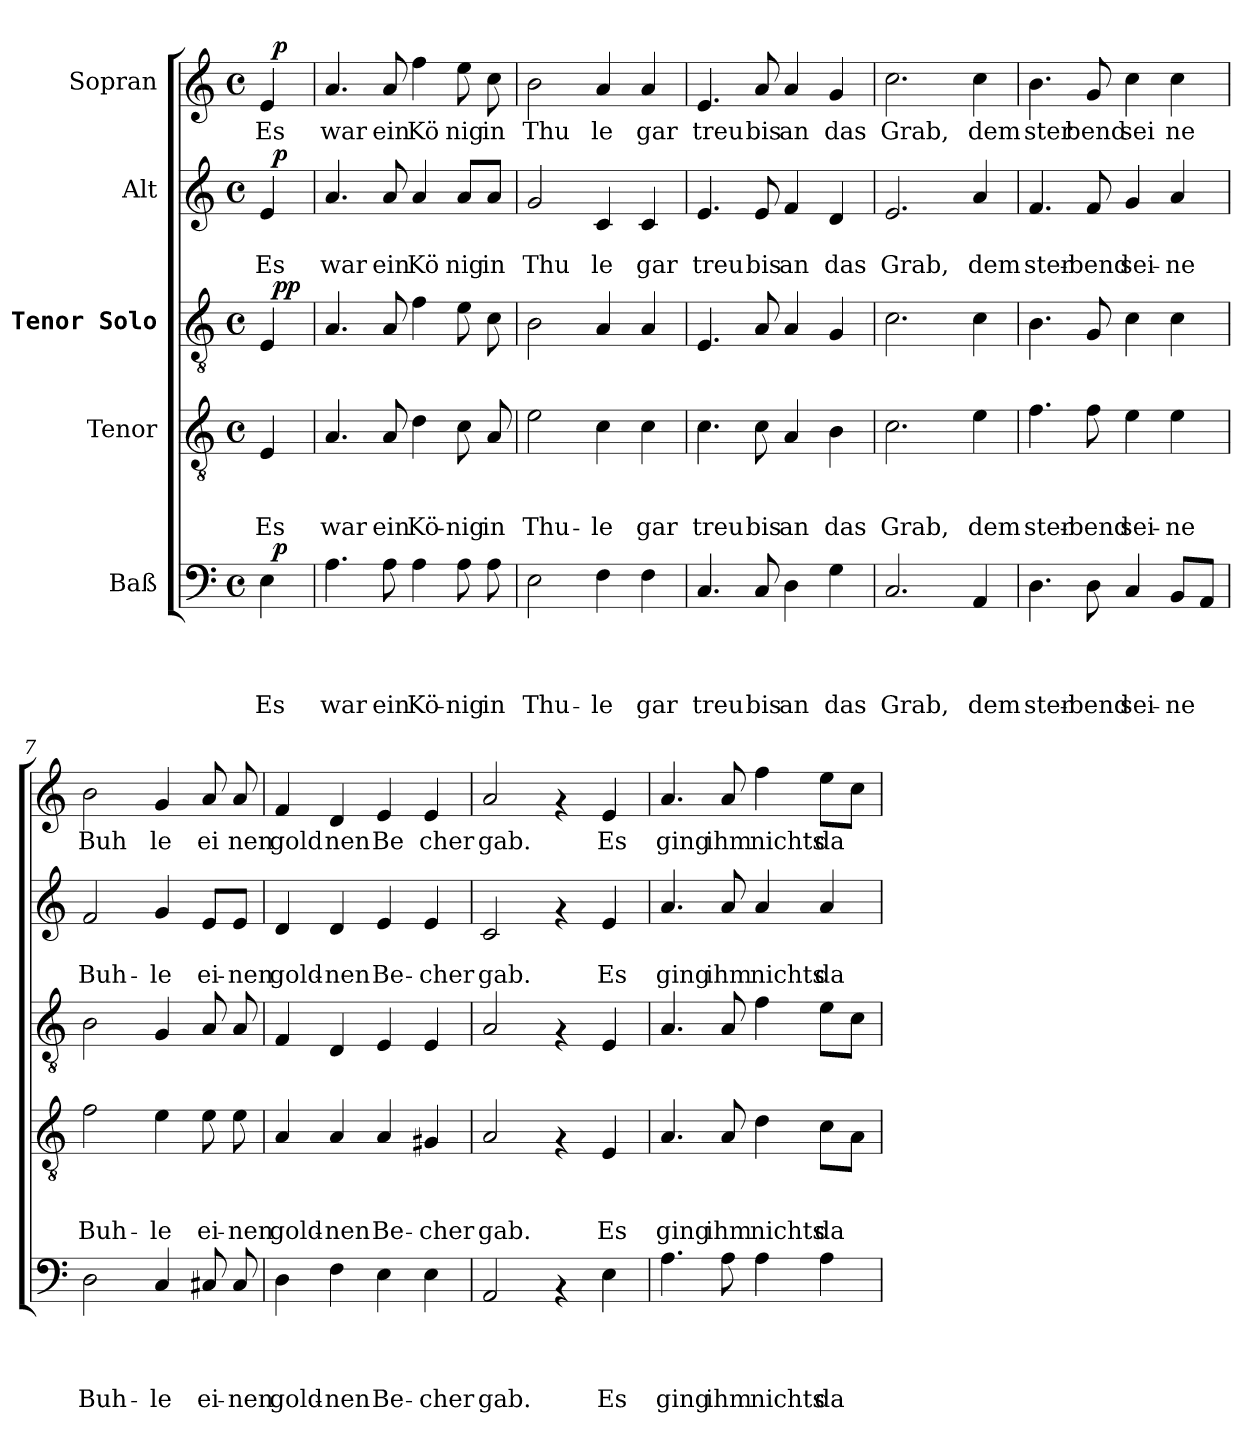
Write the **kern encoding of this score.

**kern	**text	**text	**text	**text	**dynam	**kern	**text	**text	**text	**kern	**dynam	**kern	**text	**text	**dynam	**kern	**text	**dynam
*part5	*part5	*part5	*part5	*part5	*part5	*part4	*part4	*part4	*part4	*part3	*part3	*part2	*part2	*part2	*part2	*part1	*part1	*part1
*staff5	*staff5	*staff5	*staff5	*staff5	*staff5	*staff4	*staff4	*staff4	*staff4	*staff3	*staff3	*staff2	*staff2	*staff2	*staff2	*staff1	*staff1	*staff1
*I"Baß	*	*	*	*	*	*I"Tenor	*	*	*	*I"✼ Tenor Solo	*	*I"Alt	*	*	*	*I"Sopran	*	*
*clefF4	*	*	*	*	*	*clefGv2	*	*	*	*clefGv2	*	*clefG2	*	*	*	*clefG2	*	*
*k[]	*	*	*	*	*	*k[]	*	*	*	*k[]	*	*k[]	*	*	*	*k[]	*	*
*C:	*	*	*	*	*	*C:	*	*	*	*C:	*	*C:	*	*	*	*C:	*	*
*M4/4	*	*	*	*	*	*M4/4	*	*	*	*M4/4	*	*M4/4	*	*	*	*M4/4	*	*
*met(c)	*	*	*	*	*	*met(c)	*	*	*	*met(c)	*	*met(c)	*	*	*	*met(c)	*	*
=1	=1	=1	=1	=1	=1	=1	=1	=1	=1	=1	=1	=1	=1	=1	=1	=1	=1	=1
!	!	!	!	!	!	!	!	!	!	!	!	!	!	!	!	!LO:TX:a:t=Langsam, ernst. [Grave.]	!	!
!	!	!	!	!LO:LY:a	!	!	!	!	!LO:LY:b	!	!	!	!	!LO:LY:b	!	!	!LO:LY:b	!
*^	*	*	*	*	*	*	*	*	*	*^	*	*^	*	*	*	*^	*	*
4E\	32ryy	.	.	.	Es	.	4E/	.	.	Es	4E/	32ryy	.	4e/	32ryy	.	Es	.	4e/	32ryy	Es	.
!	!	!	!	!	!	!LO:DY:a	!	!	!	!	!	!	!LO:DY:a	!	!	!	!	!	!	!	!	!
!	!	!	!	!	!	!	!	!	!	!	!	!	!LO:DY:n=1:b	!	!	!	!	!LO:DY:a	!	!	!	!LO:DY:a
.	8..ryy	.	.	.	.	p	.	.	.	.	.	8..ryy	p p	.	8..ryy	.	.	p	.	8..ryy	.	p
=2	=2	=2	=2	=2	=2	=2	=2	=2	=2	=2	=2	=2	=2	=2	=2	=2	=2	=2	=2	=2	=2	=2
!	!	!	!	!	!LO:LY:a	!	!	!	!	!LO:LY:b	!	!	!	!	!	!	!LO:LY:b	!	!	!	!LO:LY:b	!
*	*	*	*	*	*	*	*	*	*	*	*v	*v	*	*	*	*	*	*	*v	*v	*	*
*v	*v	*	*	*	*	*	*	*	*	*	*	*	*v	*v	*	*	*	*	*	*
4.A\	.	.	.	war	.	4.A/	.	.	war	4.A/	.	4.a/	.	war	.	4.a/	war	.
!	!	!	!	!LO:LY:a	!	!	!	!	!LO:LY:b	!	!	!	!	!LO:LY:b	!	!	!LO:LY:b	!
8A\	.	.	.	ein	.	8A/	.	.	ein	8A/	.	8a/	.	ein	.	8a/	ein	.
!	!	!	!	!LO:LY:a	!	!	!	!	!LO:LY:b	!	!	!	!	!LO:LY:b	!	!	!LO:LY:b	!
4A\	.	.	.	Kö-	.	4d\	.	.	Kö-	4f\	.	4a/	.	Kö	.	4ff\	Kö	.
!	!	!	!	!LO:LY:a	!	!	!	!	!LO:LY:b	!	!	!	!	!LO:LY:b	!	!	!LO:LY:b	!
8A\	.	.	.	-nig	.	8c\	.	.	-nig	8e\	.	8a/L	.	nig	.	8ee\	nig	.
!	!	!	!	!LO:LY:a	!	!	!	!	!LO:LY:b	!	!	!	!	!LO:LY:b	!	!	!LO:LY:b	!
8A\	.	.	.	in	.	8A/	.	.	in	8c\	.	8a/J	.	in	.	8cc\	in	.
=3	=3	=3	=3	=3	=3	=3	=3	=3	=3	=3	=3	=3	=3	=3	=3	=3	=3	=3
!	!	!	!	!LO:LY:a	!	!	!	!	!LO:LY:b	!	!	!	!	!LO:LY:b	!	!	!LO:LY:b	!
2E\	.	.	.	Thu-	.	2e\	.	.	Thu-	2B\	.	2g/	.	Thu	.	2b\	Thu	.
!	!	!	!	!LO:LY:a	!	!	!	!	!LO:LY:b	!	!	!	!	!LO:LY:b	!	!	!LO:LY:b	!
4F\	.	.	.	-le	.	4c\	.	.	-le	4A/	.	4c/	.	le	.	4a/	le	.
!	!	!	!	!LO:LY:a	!	!	!	!	!LO:LY:b	!	!	!	!	!LO:LY:b	!	!	!LO:LY:b	!
4F\	.	.	.	gar	.	4c\	.	.	gar	4A/	.	4c/	.	gar	.	4a/	gar	.
=4	=4	=4	=4	=4	=4	=4	=4	=4	=4	=4	=4	=4	=4	=4	=4	=4	=4	=4
!	!	!	!	!LO:LY:a	!	!	!	!	!LO:LY:b	!	!	!	!	!LO:LY:b	!	!	!LO:LY:b	!
4.C/	.	.	.	treu	.	4.c\	.	.	treu	4.E/	.	4.e/	.	treu	.	4.e/	treu	.
!	!	!	!	!LO:LY:a	!	!	!	!	!LO:LY:b	!	!	!	!	!LO:LY:b	!	!	!LO:LY:b	!
8C/	.	.	.	bis	.	8c\	.	.	bis	8A/	.	8e/	.	bis	.	8a/	bis	.
!	!	!	!	!LO:LY:a	!	!	!	!	!LO:LY:b	!	!	!	!	!LO:LY:b	!	!	!LO:LY:b	!
4D\	.	.	.	an	.	4A/	.	.	an	4A/	.	4f/	.	an	.	4a/	an	.
!	!	!	!	!LO:LY:a	!	!	!	!	!LO:LY:b	!	!	!	!	!LO:LY:b	!	!	!LO:LY:b	!
4G\	.	.	.	das	.	4B\	.	.	das	4G/	.	4d/	.	das	.	4g/	das	.
=5	=5	=5	=5	=5	=5	=5	=5	=5	=5	=5	=5	=5	=5	=5	=5	=5	=5	=5
!	!	!	!	!LO:LY:a	!	!	!	!	!LO:LY:b	!	!	!	!	!LO:LY:b	!	!	!LO:LY:b	!
2.C/	.	.	.	Grab,	.	2.c\	.	.	Grab,	2.c\	.	2.e/	.	Grab,	.	2.cc\	Grab,	.
!	!	!	!	!LO:LY:a	!	!	!	!	!LO:LY:b	!	!	!	!	!LO:LY:b	!	!	!LO:LY:b	!
4AA/	.	.	.	dem	.	4e\	.	.	dem	4c\	.	4a/	.	dem	.	4cc\	dem	.
!!LO:LB:g=z
=6	=6	=6	=6	=6	=6	=6	=6	=6	=6	=6	=6	=6	=6	=6	=6	=6	=6	=6
!	!	!	!	!LO:LY:a	!	!	!	!	!LO:LY:b	!	!	!	!	!LO:LY:b	!	!	!LO:LY:b	!
4.D\	.	.	.	ster-	.	4.f\	.	.	ster-	4.B\	.	4.f/	.	ster-	.	4.b\	ster	.
!	!	!	!	!LO:LY:a	!	!	!	!	!LO:LY:b	!	!	!	!	!LO:LY:b	!	!	!LO:LY:b	!
8D\	.	.	.	-bend	.	8f\	.	.	-bend	8G/	.	8f/	.	-bend	.	8g/	bend	.
!	!	!	!	!LO:LY:a	!	!	!	!	!LO:LY:b	!	!	!	!	!LO:LY:b	!	!	!LO:LY:b	!
4C/	.	.	.	sei-	.	4e\	.	.	sei-	4c\	.	4g/	.	sei-	.	4cc\	sei	.
!	!	!	!	!LO:LY:a	!	!	!	!	!LO:LY:b	!	!	!	!	!LO:LY:b	!	!	!LO:LY:b	!
8BB/L	.	.	.	-ne	.	4e\	.	.	-ne	4c\	.	4a/	.	-ne	.	4cc\	ne	.
8AA/J	.	.	.	.	.	.	.	.	.	.	.	.	.	.	.	.	.	.
=7	=7	=7	=7	=7	=7	=7	=7	=7	=7	=7	=7	=7	=7	=7	=7	=7	=7	=7
!	!	!	!	!LO:LY:a	!	!	!	!	!LO:LY:b	!	!	!	!	!LO:LY:b	!	!	!LO:LY:b	!
2D\	.	.	.	Buh-	.	2f\	.	.	Buh-	2B\	.	2f/	.	Buh-	.	2b\	Buh	.
!	!	!	!	!LO:LY:a	!	!	!	!	!LO:LY:b	!	!	!	!	!LO:LY:b	!	!	!LO:LY:b	!
4C/	.	.	.	-le	.	4e\	.	.	-le	4G/	.	4g/	.	-le	.	4g/	le	.
!	!	!	!	!LO:LY:a	!	!	!	!	!LO:LY:b	!	!	!	!	!LO:LY:b	!	!	!LO:LY:b	!
8C#X/	.	.	.	ei-	.	8e\	.	.	ei-	8A/	.	8e/L	.	ei-	.	8a/	ei	.
!	!	!	!	!LO:LY:a	!	!	!	!	!LO:LY:b	!	!	!	!	!LO:LY:b	!	!	!LO:LY:b	!
8C#/	.	.	.	-nen	.	8e\	.	.	-nen	8A/	.	8e/J	.	-nen	.	8a/	nen	.
=8	=8	=8	=8	=8	=8	=8	=8	=8	=8	=8	=8	=8	=8	=8	=8	=8	=8	=8
!	!	!	!	!LO:LY:a	!	!	!	!	!LO:LY:b	!	!	!	!	!LO:LY:b	!	!	!LO:LY:b	!
4D\	.	.	.	gold-	.	4A/	.	.	gold-	4F/	.	4d/	.	gold-	.	4f/	gold	.
!	!	!	!	!LO:LY:a	!	!	!	!	!LO:LY:b	!	!	!	!	!LO:LY:b	!	!	!LO:LY:b	!
4F\	.	.	.	-nen	.	4A/	.	.	-nen	4D/	.	4d/	.	-nen	.	4d/	nen	.
!	!	!	!	!LO:LY:a	!	!	!	!	!LO:LY:b	!	!	!	!	!LO:LY:b	!	!	!LO:LY:b	!
4E\	.	.	.	Be-	.	4A/	.	.	Be-	4E/	.	4e/	.	Be-	.	4e/	Be	.
!	!	!	!	!LO:LY:a	!	!	!	!	!LO:LY:b	!	!	!	!	!LO:LY:b	!	!	!LO:LY:b	!
4E\	.	.	.	-cher	.	4G#X/	.	.	-cher	4E/	.	4e/	.	-cher	.	4e/	cher	.
=9	=9	=9	=9	=9	=9	=9	=9	=9	=9	=9	=9	=9	=9	=9	=9	=9	=9	=9
!	!	!	!	!LO:LY:a	!	!	!	!	!LO:LY:b	!	!	!	!	!LO:LY:b	!	!	!LO:LY:b	!
2AA/	.	.	.	gab.	.	2A/	.	.	gab.	2A/	.	2c/	.	gab.	.	2a/	gab.	.
4rAA	.	.	.	.	.	4rF	.	.	.	4rF	.	4rf	.	.	.	4rf	.	.
!	!	!	!	!LO:LY:a	!	!	!	!	!LO:LY:b	!	!	!	!	!LO:LY:b	!	!	!LO:LY:b	!
4E\	.	.	.	Es	.	4E/	.	.	Es	4E/	.	4e/	.	Es	.	4e/	Es	.
!!LO:PB:g=z
=10	=10	=10	=10	=10	=10	=10	=10	=10	=10	=10	=10	=10	=10	=10	=10	=10	=10	=10
!	!	!	!	!LO:LY:a	!	!	!	!	!LO:LY:b	!	!	!	!	!LO:LY:b	!	!	!LO:LY:b	!
4.A\	.	.	.	ging	.	4.A/	.	.	ging	4.A/	.	4.a/	.	ging	.	4.a/	ging	.
!	!	!	!	!LO:LY:a	!	!	!	!	!LO:LY:b	!	!	!	!	!LO:LY:b	!	!	!LO:LY:b	!
8A\	.	.	.	ihm	.	8A/	.	.	ihm	8A/	.	8a/	.	ihm	.	8a/	ihm	.
!	!	!	!	!LO:LY:a	!	!	!	!	!LO:LY:b	!	!	!	!	!LO:LY:b	!	!	!LO:LY:b	!
4A\	.	.	.	nichts	.	4d\	.	.	nichts	4f\	.	4a/	.	nichts	.	4ff\	nichts	.
!	!	!	!	!LO:LY:a	!	!	!	!	!LO:LY:b	!	!	!	!	!LO:LY:b	!	!	!LO:LY:b	!
4A\	.	.	.	da	.	8c\L	.	.	da	8e\L	.	4a/	.	da	.	8ee\L	da	.
.	.	.	.	.	.	8A\J	.	.	.	8c\J	.	.	.	.	.	8cc\J	.	.
=	=	=	=	=	=	=	=	=	=	=	=	=	=	=	=	=	=	=
*-	*-	*-	*-	*-	*-	*-	*-	*-	*-	*-	*-	*-	*-	*-	*-	*-	*-	*-
